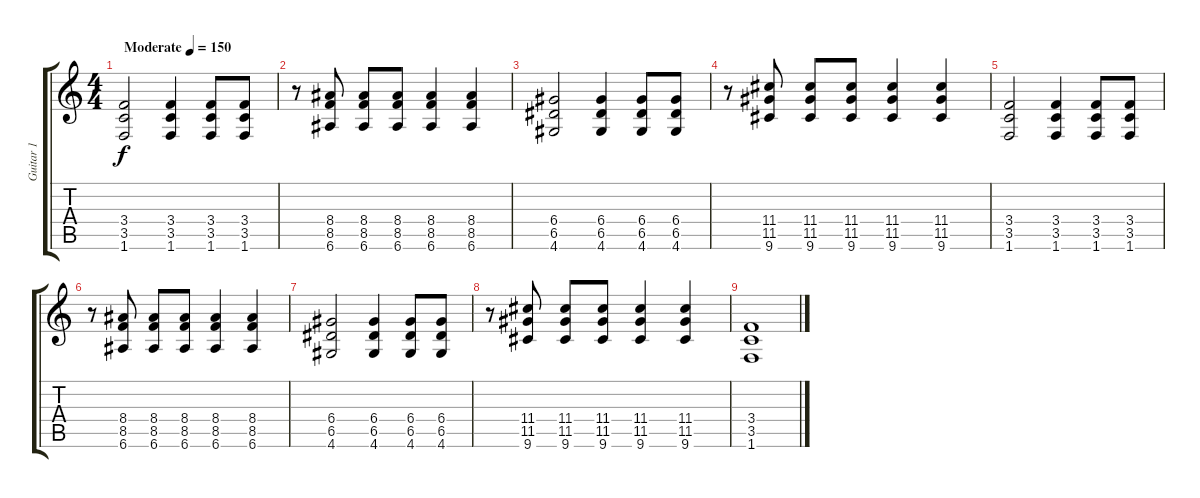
\track ("Guitar 1" "Guitar 1") {instrument overdrivenguitar}
\staff {score tabs}
\tuning (E4 B3 G3 D3 A2 E2) {hide}
\ts (4 4)
\tempo (150 "Moderate")
\clef g2
\ks c
(3.4 3.5 1.6).2{dy f instrument overdrivenguitar} (3.4 3.5 1.6).4 (3.4 3.5 1.6).8 (3.4 3.5 1.6).8 |
r.8 (8.4 8.5 6.6).8 (8.4 8.5 6.6).8 (8.4 8.5 6.6).8 (8.4 8.5 6.6).4 (8.4 8.5 6.6).4 |
(6.4 6.5 4.6).2 (6.4 6.5 4.6).4 (6.4 6.5 4.6).8 (6.4 6.5 4.6).8 |
r.8 (11.4 11.5 9.6).8 (11.4 11.5 9.6).8 (11.4 11.5 9.6).8 (11.4 11.5 9.6).4 (11.4 11.5 9.6).4 |
(3.4 3.5 1.6).2 (3.4 3.5 1.6).4 (3.4 3.5 1.6).8 (3.4 3.5 1.6).8 |
r.8 (8.4 8.5 6.6).8 (8.4 8.5 6.6).8 (8.4 8.5 6.6).8 (8.4 8.5 6.6).4 (8.4 8.5 6.6).4 |
(6.4 6.5 4.6).2 (6.4 6.5 4.6).4 (6.4 6.5 4.6).8 (6.4 6.5 4.6).8 |
r.8 (11.4 11.5 9.6).8 (11.4 11.5 9.6).8 (11.4 11.5 9.6).8 (11.4 11.5 9.6).4 (11.4 11.5 9.6).4 |
(3.4 3.5 1.6).1
